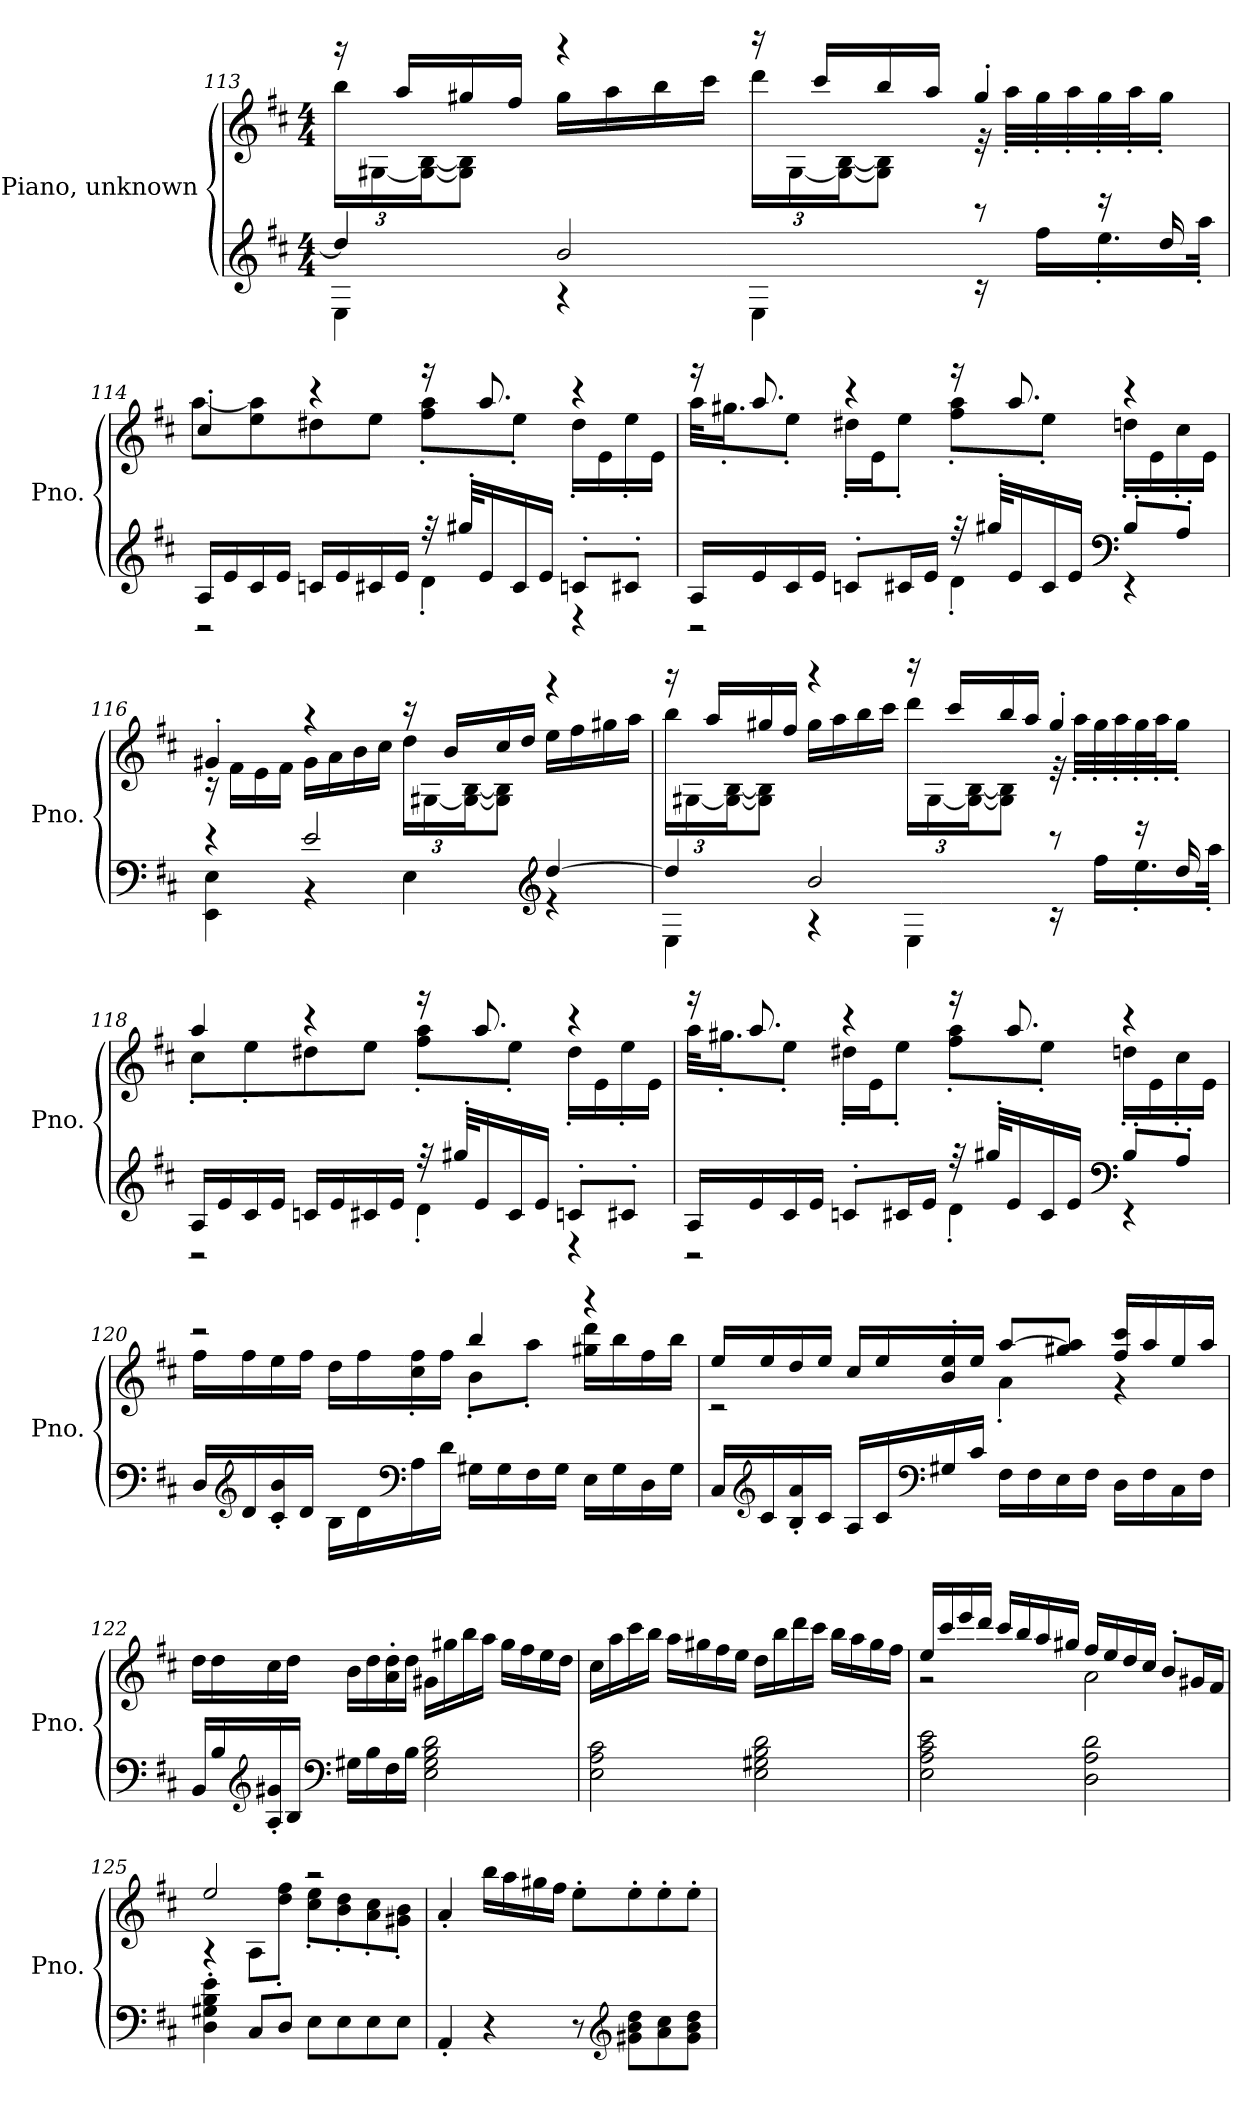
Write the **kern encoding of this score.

**kern	**kern
*part1	*part1
*staff2	*staff1
*I"Piano, unknown	*
*I'Pno.	*
!!LO:LB:g=z
*clefG2	*clefG2
*k[f#c#]	*k[f#c#]
*M4/4	*M4/4
=113	=113
*^	*^
*	*	*	*Xbrackettup
4dd/]	4E\	16r	24bb\LL
.	.	.	[24G#X\
.	.	16aa/LL	.
.	.	.	24G#\_ [24B\J
.	.	16gg#X/	8G#\] 8B\]J
.	.	16ff#/JJ	.
2b/	4r	4r	16gg#\LL
.	.	.	16aa\
.	.	.	16bb\
.	.	.	16ccc#\JJ
.	4E\	16r	24ddd\LL
.	.	.	[24G#\
.	.	16ccc#/LL	.
.	.	.	24G#\_ [24B\J
.	.	16bb/	8G#\] 8B\]J
.	.	16aa/JJ	.
8r	16r	4gg#'/	32r
.	.	.	32aa'\LLL
.	16ff#\LL	.	32gg#'\
.	.	.	32aa'\
16r	16.ee'\	.	32gg#'\
.	.	.	32aa'\J
16dd/	.	.	16gg#'\JJ
.	32aa'\JJk	.	.
!!LO:LB:g=z	!!
=114	=114	=114	=114
16A/LL	2r	4cc#'/	[8aa\L
16e/	.	.	.
16c#/	.	.	8ee\ 8aa\]
16e/JJ	.	.	.
16cn/LL	.	4r	8dd#X\
16e/	.	.	.
16c#X/	.	.	8ee\J
16e/JJ	.	.	.
32r	4d'\	16r	8ff#\' 8aa\'L
32gg#X'/KLL	.	.	.
16e/	.	8.aa/	.
16c#/	.	.	8ee'\J
16e/JJ	.	.	.
8cn'/L	4r	4r	16dd#'\LL
.	.	.	16e\
8c#X'/J	.	.	16ee'\
.	.	.	16e\JJ
=115	=115	=115	=115
16A/LL	2r	16r	32aa\KLL
.	.	.	16.gg#X'\J
16e/	.	8.aa/	.
16c#/	.	.	8ee'\J
16e/JJ	.	.	.
8cn'/L	.	4r	16dd#X'\LL
.	.	.	16e\J
16c#X/L	.	.	8ee'\J
16e/JJ	.	.	.
32r	4d'\	16r	8ff#\' 8aa\'L
32gg#X'/KLL	.	.	.
16e/	.	8.aa/	.
16c#/	.	.	8ee'\J
16e/JJ	.	.	.
*clefF4	*	*	*
8B'/L	4r	4r	16ddn'\LL
.	.	.	16e\
8A'/J	.	.	16cc#'\
.	.	.	16e\JJ
!!LO:PB:g=z	!!
=116	=116	=116	=116
4r	4EE\ 4E\	4g#X'/	16r
.	.	.	16f#\LL
.	.	.	16e\
.	.	.	16f#\JJ
2e/	4r	4r	16g#\LL
.	.	.	16a\
.	.	.	16b\
.	.	.	16cc#\JJ
.	4E\	16r	24dd\LL
.	.	.	[24G#X\
.	.	16b/LL	.
.	.	.	24G#\_ [24B\J
.	.	16cc#/	8G#\] 8B\]J
.	.	16dd/JJ	.
*clefG2	*	*	*
[4dd/	4r	4r	16ee\LL
.	.	.	16ff#\
.	.	.	16gg#X\
.	.	.	16aa\JJ
!!LO:LB:g=z	!!
=117	=117	=117	=117
4dd/]	4E\	16r	24bb\LL
.	.	.	[24G#X\
.	.	16aa/LL	.
.	.	.	24G#\_ [24B\J
.	.	16gg#X/	8G#\] 8B\]J
.	.	16ff#/JJ	.
2b/	4r	4r	16gg#\LL
.	.	.	16aa\
.	.	.	16bb\
.	.	.	16ccc#\JJ
.	4E\	16r	24ddd\LL
.	.	.	[24G#\
.	.	16ccc#/LL	.
.	.	.	24G#\_ [24B\J
.	.	16bb/	8G#\] 8B\]J
.	.	16aa/JJ	.
8r	16r	4gg#'/	32r
.	.	.	32aa'\LLL
.	16ff#\LL	.	32gg#'\
.	.	.	32aa'\
16r	16.ee'\	.	32gg#'\
.	.	.	32aa'\J
16dd/	.	.	16gg#'\JJ
.	32aa'\JJk	.	.
!!LO:LB:g=z	!!
=118	=118	=118	=118
16A/LL	2r	4aa/	8cc#'\L
16e/	.	.	.
16c#/	.	.	8ee'\
16e/JJ	.	.	.
16cn/LL	.	4r	8dd#X\
16e/	.	.	.
16c#X/	.	.	8ee\J
16e/JJ	.	.	.
32r	4d'\	16r	8ff#\' 8aa\'L
32gg#X'/KLL	.	.	.
16e/	.	8.aa/	.
16c#/	.	.	8ee'\J
16e/JJ	.	.	.
8cn'/L	4r	4r	16dd#'\LL
.	.	.	16e\
8c#X'/J	.	.	16ee'\
.	.	.	16e\JJ
=119	=119	=119	=119
16A/LL	2r	16r	32aa\KLL
.	.	.	16.gg#X'\J
16e/	.	8.aa/	.
16c#/	.	.	8ee'\J
16e/JJ	.	.	.
8cn'/L	.	4r	16dd#X'\LL
.	.	.	16e\J
16c#X/L	.	.	8ee'\J
16e/JJ	.	.	.
32r	4d'\	16r	8ff#\' 8aa\'L
32gg#X'/KLL	.	.	.
16e/	.	8.aa/	.
16c#/	.	.	8ee'\J
16e/JJ	.	.	.
*clefF4	*	*	*
8B'/L	4r	4r	16ddn'\LL
.	.	.	16e\
8A'/J	.	.	16cc#'\
.	.	.	16e\JJ
*v	*v	*	*
!!LO:LB:g=z	!!
=120	=120	=120
16D/LL	2r	16ff#\LL
*clefG2	*	*
16d/	.	16ff#\
16c#/' 16b/'	.	16ee\
16d/JJ	.	16ff#\JJ
16B\LL	.	16dd\LL
16d\	.	16ff#\
*clefF4	*	*
16A\	.	16cc#\' 16ff#\'
16d\JJ	.	16ff#\JJ
16G#X\LL	4bb/	8b'\L
16G#\	.	.
16F#\	.	8aa'\J
16G#\JJ	.	.
16E\LL	4r	16gg#X\ 16ddd\LL
16G#\	.	16bb\
16D\	.	16ff#\
16G#\JJ	.	16bb\JJ
=121	=121	=121
16C#/LL	16ee/LL	2r
*clefG2	*	*
16c#/	16ee/	.
16B/' 16a/'	16dd/	.
16c#/JJ	16ee/JJ	.
16A/LL	16cc#/LL	.
16c#/	16ee/	.
*clefF4	*	*
16G#X/	16b/' 16ee/'	.
16c#/JJ	16ee/JJ	.
16F#\LL	[8aa/L	4a'\
16F#\	.	.
16E\	8gg#X/ 8aa/]J	.
16F#\JJ	.	.
16D\LL	16ff#/ 16ccc#/LL	4r
16F#\	16aa/	.
16C#\	16ee/	.
16F#\JJ	16aa/JJ	.
*	*v	*v
!!LO:LB:g=z
=122	=122
16BB/LL	16dd\LL
16B/	16dd\
*clefG2	*
16A/' 16g#X/'	16cc#\
16B/JJ	16dd\JJ
*clefF4	*
16G#X\LL	16b\LL
16B\	16dd\
16F#\	16a\' 16dd\'
16B\JJ	16dd\JJ
2E\ 2G#\ 2B\ 2d\	16g#X\LL
.	16gg#X\
.	16bb\
.	16aa\JJ
.	16gg#\LL
.	16ff#\
.	16ee\
.	16dd\JJ
=123	=123
2E\ 2A\ 2c#\	16cc#\LL
.	16aa\
.	16ccc#\
.	16bb\JJ
.	16aa\LL
.	16gg#X\
.	16ff#\
.	16ee\JJ
2E\ 2G#X\ 2B\ 2d\	16dd\LL
.	16bb\
.	16ddd\
.	16ccc#\JJ
.	16bb\LL
.	16aa\
.	16gg#\
.	16ff#\JJ
!!LO:LB:g=z
=124	=124
*	*^
2E\ 2A\ 2c#\ 2e\	16ee/LL	2r
.	16ccc#/	.
.	16eee/	.
.	16ddd/JJ	.
.	16ccc#/LL	.
.	16bb/	.
.	16aa/	.
.	16gg#X/JJ	.
2D\ 2A\ 2d\	16ff#/LL	2a\
.	16ee/	.
.	16dd/	.
.	16cc#/JJ	.
.	8b'/L	.
.	16g#X/L	.
.	16f#/JJ	.
=125	=125	=125
4D\' 4G#X\' 4B\' 4e\'	2ee/	4r
8C#/L	.	8A\L
8D/J	.	8dd\' 8ff#\'J
8E\L	2r	8cc#\' 8ee\'L
8E\	.	8b\' 8dd\'
8E\	.	8a\' 8cc#\'
8E\J	.	8g#X\' 8b\'J
*	*v	*v
=126	=126
4AA'/	4a'/
4r	16bb\LL
.	16aa\
.	16gg#X\
.	16ff#\JJ
8r	8ee'\L
*clefG2	*
8g#X\ 8b\ 8dd\L	8ee'\
8a\ 8cc#\	8ee'\
8g#\ 8b\ 8dd\J	8ee'\J
=	=
*-	*-
